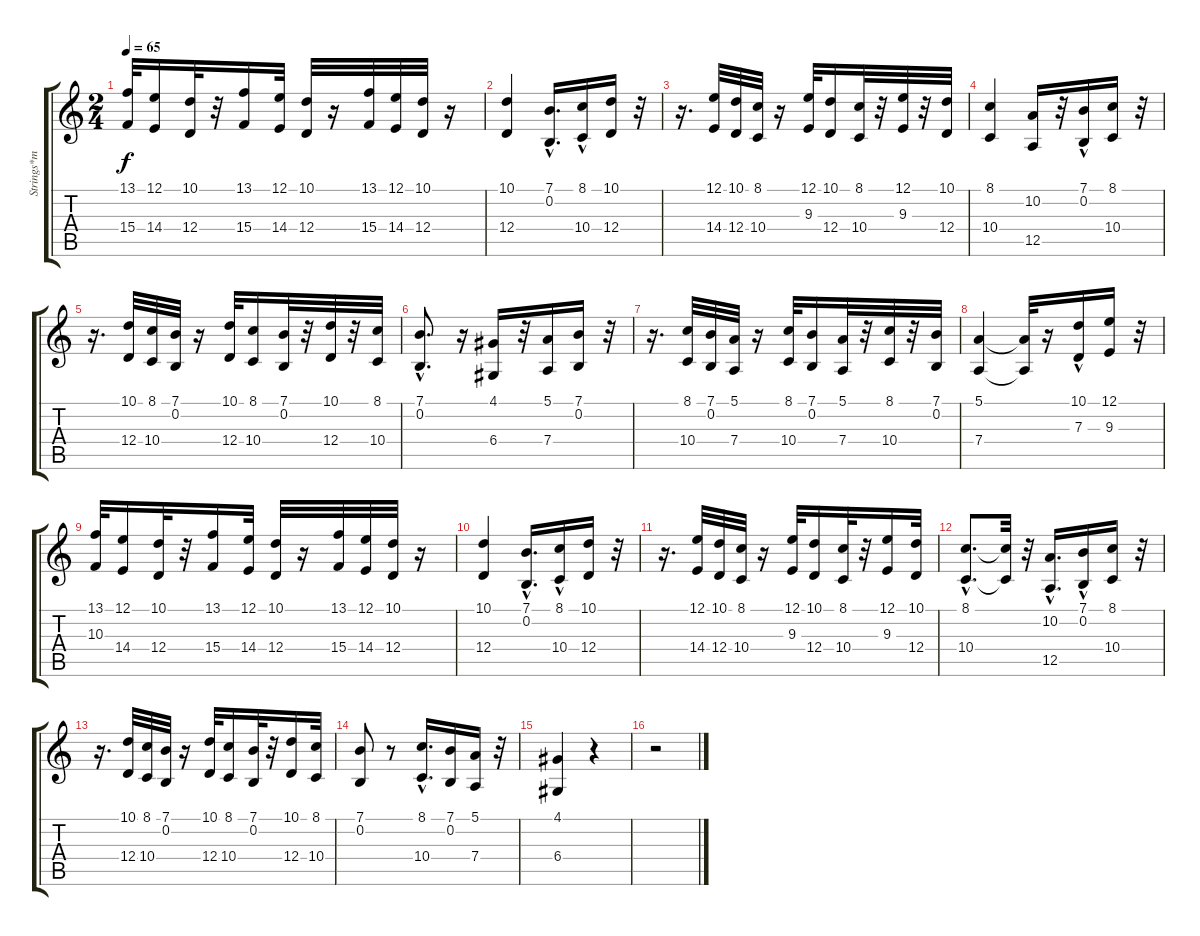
\track (" Strings*merged" " Strings*m") {instrument stringensemble1}
\staff {score tabs}
\tuning (E4 B3 G3 D3 A2 E2) {hide}
\ts (2 4)
\tempo 65
\clef g2
\ks c
(13.1 15.4).32{dy f} (12.1 14.4).16 (10.1 12.4).32 r.32 (13.1 15.4).16 (12.1 14.4).32 (10.1 12.4).32 r.16 (13.1 15.4).32 (12.1 14.4).32 (10.1 12.4).32 r.16 |
(10.1 12.4).4 (7.1{hac} 0.2{hac}).16{d} (8.1{hac} 10.4{hac}).16 (10.1 12.4).16 r.32 |
r.16{d} (12.1 14.4).32 (10.1 12.4).32 (8.1 10.4).32 r.16 (12.1 9.3).32 (10.1 12.4).16 (8.1 10.4).32 r.32 (12.1 9.3).32 r.32 (10.1 12.4).32 |
(8.1 10.4).4 (10.2 12.5).16 r.32 (7.1{hac} 0.2{hac}).16 (8.1 10.4).16 r.32 |
r.16{d} (10.1 12.4).32 (8.1 10.4).32 (7.1 0.2).32 r.16 (10.1 12.4).32 (8.1 10.4).16 (7.1 0.2).32 r.32 (10.1 12.4).32 r.32 (8.1 10.4).32 |
(7.1{hac} 0.2{hac}).8{d} r.16 (4.1 6.4).16 r.32 (5.1 7.4).16 (7.1 0.2).16 r.32 |
r.16{d} (8.1 10.4).32 (7.1 0.2).32 (5.1 7.4).32 r.16 (8.1 10.4).32 (7.1 0.2).16 (5.1 7.4).32 r.32 (8.1 10.4).32 r.32 (7.1 0.2).32 |
(5.1 7.4).4 (5.1{t} 7.4{t}).32 r.16 (10.1{hac} 7.3{hac}).16 (12.1 9.3).16 r.32 |
(13.1 10.3).32 (12.1 14.4).16 (10.1 12.4).32 r.32 (13.1 15.4).16 (12.1 14.4).32 (10.1 12.4).32 r.16 (13.1 15.4).32 (12.1 14.4).32 (10.1 12.4).32 r.16 |
(10.1 12.4).4 (7.1{hac} 0.2{hac}).16{d} (8.1{hac} 10.4{hac}).16 (10.1 12.4).16 r.32 |
r.16{d} (12.1 14.4).32 (10.1 12.4).32 (8.1 10.4).32 r.16 (12.1 9.3).32 (10.1 12.4).16 (8.1 10.4).32 r.32 (12.1 9.3).16 (10.1 12.4).32 |
(8.1{hac} 10.4{hac}).8{d} (8.1{t} 10.4{t}).32 r.32 (10.2{hac} 12.5{hac}).16{d} (7.1{hac} 0.2{hac}).16 (8.1 10.4).16 r.32 |
r.16{d} (10.1 12.4).32 (8.1 10.4).32 (7.1 0.2).32 r.16 (10.1 12.4).32 (8.1 10.4).16 (7.1 0.2).32 r.32 (10.1 12.4).16 (8.1 10.4).32 |
(7.1 0.2).8 r.8 (8.1{hac} 10.4{hac}).16{d} (7.1 0.2).16 (5.1 7.4).16 r.32 |
(4.1 6.4).4 r.4 |
r.2
